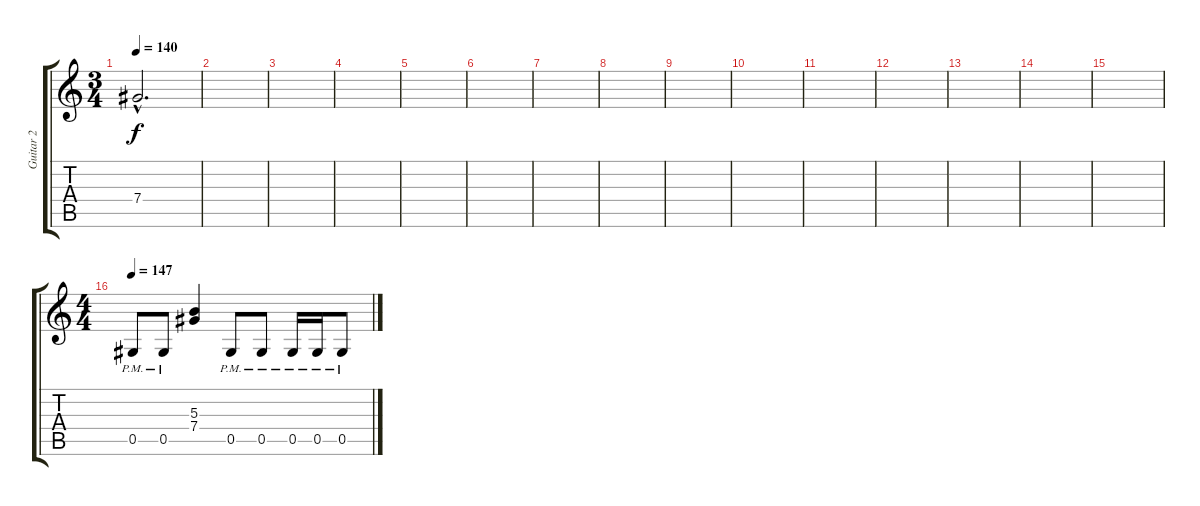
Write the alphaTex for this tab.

\track ("Guitar 2" "Guitar 2") {instrument overdrivenguitar}
\staff {score tabs}
\tuning (Eb4 Bb3 Gb3 Db3 Ab2 Eb2) {hide}
\ts (3 4)
\tempo 140
\clef g2
\ks c
7.4{hac t}.2{d dy f volume 0} |
|
|
|
|
|
|
|
|
|
|
|
|
|
|
\ts (4 4)
\tempo 147
0.5{pm}.8{volume 10 balance 2 instrument overdrivenguitar} 0.5{pm}.8 (5.3 7.4).4 0.5{pm}.8 0.5{pm}.8 0.5{pm}.16 0.5{pm}.16 0.5{pm}.8
